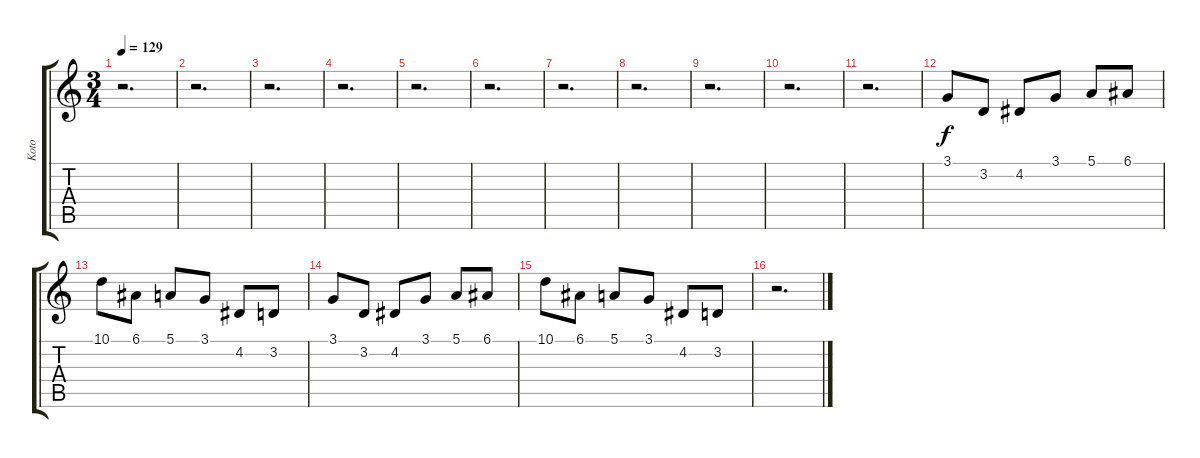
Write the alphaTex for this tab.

\track ("Koto" "Koto") {instrument koto}
\staff {score tabs}
\tuning (E4 B3 G3 D3 A2 E2) {hide}
\ts (3 4)
\tempo 129
\clef g2
\ks c
r.2{d dy f} |
r.2{d} |
r.2{d} |
r.2{d} |
r.2{d} |
r.2{d} |
r.2{d} |
r.2{d} |
r.2{d} |
r.2{d} |
r.2{d} |
3.1.8{volume 16 balance 8} 3.2.8 4.2.8 3.1.8 5.1.8 6.1.8 |
10.1.8 6.1.8 5.1.8 3.1.8 4.2.8 3.2.8 |
3.1.8 3.2.8 4.2.8 3.1.8 5.1.8 6.1.8 |
10.1.8 6.1.8 5.1.8 3.1.8 4.2.8 3.2.8 |
r.2{d}
